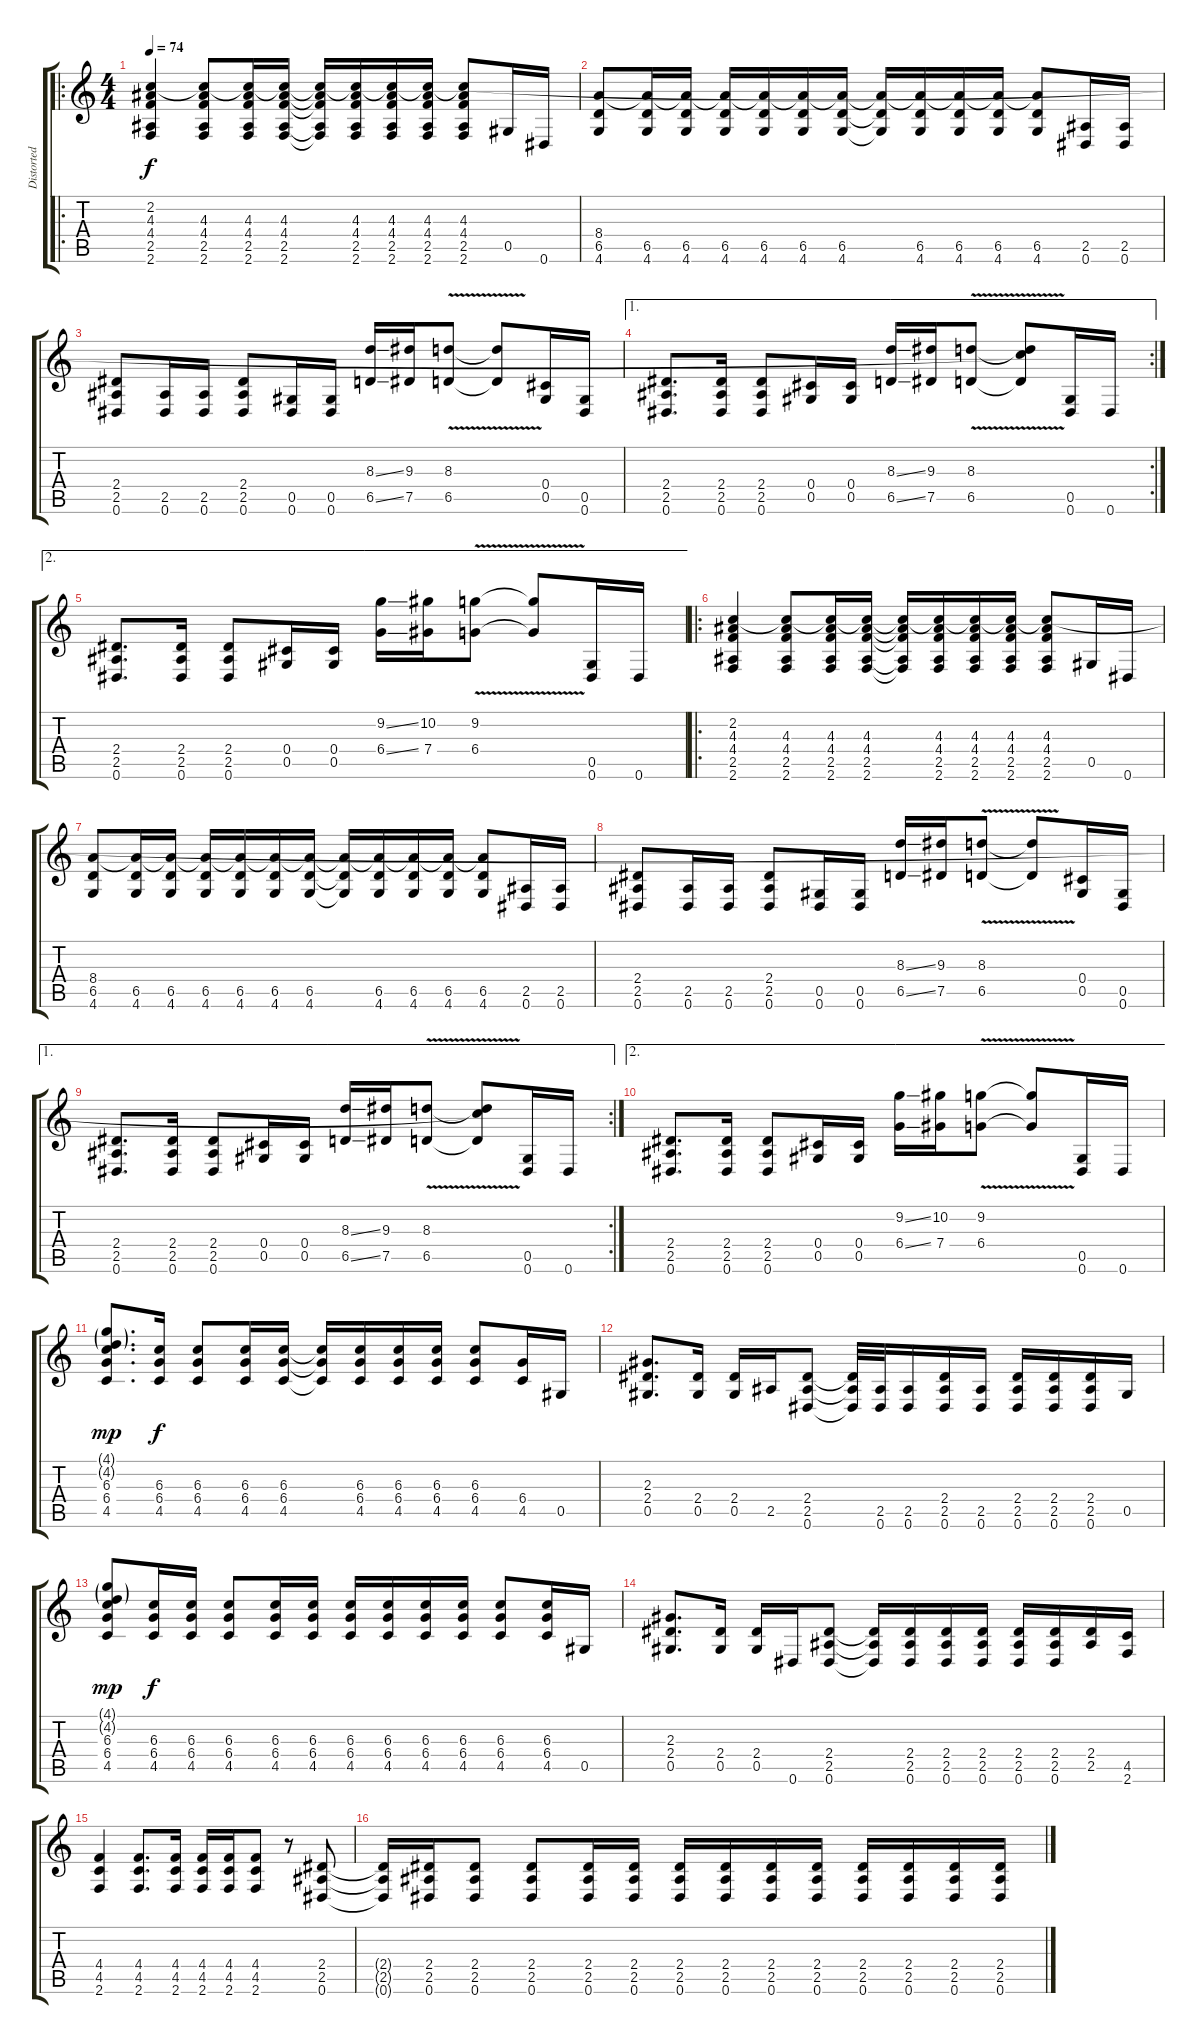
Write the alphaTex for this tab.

\track ("Distorted 1" "Distorted ") {instrument distortionguitar}
\staff {score tabs}
\tuning (Eb4 Bb3 Gb3 Db3 Ab2 Eb2) {hide}
\ro
\ts (4 4)
\tempo 74
\clef g2
\ks c
(2.2 4.3 4.4 2.5 2.6).4{dy f} (2.2{t} 4.3 4.4 2.5 2.6).8 (2.2{t} 4.3 4.4 2.5 2.6).16 (2.2{t} 4.3 4.4 2.5 2.6).16 (2.2{t} 4.3{t} 4.4{t} 2.5{t} 2.6{t}).16 (2.2{t} 4.3 4.4 2.5 2.6).16 (2.2{t} 4.3 4.4 2.5 2.6).16 (2.2{t} 4.3 4.4 2.5 2.6).16 (2.2{t} 4.3 4.4 2.5 2.6).8 0.5.16 0.6.16 |
(8.4 6.5 4.6).8 (8.4{t} 6.5 4.6).16 (8.4{t} 6.5 4.6).16 (8.4{t} 6.5 4.6).16 (8.4{t} 6.5 4.6).16 (8.4{t} 6.5 4.6).16 (8.4{t} 6.5 4.6).16 (8.4{t} 6.5{t} 4.6{t}).16 (8.4{t} 6.5 4.6).16 (8.4{t} 6.5 4.6).16 (8.4{t} 6.5 4.6).16 (8.4{t} 6.5 4.6).8 (2.5 0.6).16 (2.5 0.6).16 |
(2.4 2.5 0.6).8 (2.5 0.6).16 (2.5 0.6).16 (2.4 2.5 0.6).8 (0.5 0.6).16 (0.5 0.6).16 (8.3{ss} 6.5{ss}).16 (9.3 7.5).16 (8.3{v} 6.5{v}).8 (8.3{t} 6.5{t}).8 (0.4 0.5).16 (0.5 0.6).16 |
\ae 1
\rc 2
(2.4 2.5 0.6).8{d} (2.4 2.5 0.6).16 (2.4 2.5 0.6).8 (0.4 0.5).16 (0.4 0.5).16 (8.3{ss} 6.5{ss}).16 (9.3 7.5).16 (8.3{v} 6.5{v}).8 (2.2{t} 8.3{t} 6.5{t}).8 (0.5 0.6).16 0.6.16 |
\ae 2
(2.4 2.5 0.6).8{d} (2.4 2.5 0.6).16 (2.4 2.5 0.6).8 (0.4 0.5).16 (0.4 0.5).16 (9.2{ss} 6.4{ss}).16 (10.2 7.4).16 (9.2{v} 6.4{v}).8 (9.2{t} 6.4{t}).8 (0.5 0.6).16 0.6.16 |
\ro
(2.2 4.3 4.4 2.5 2.6).4 (2.2{t} 4.3 4.4 2.5 2.6).8 (2.2{t} 4.3 4.4 2.5 2.6).16 (2.2{t} 4.3 4.4 2.5 2.6).16 (2.2{t} 4.3{t} 4.4{t} 2.5{t} 2.6{t}).16 (2.2{t} 4.3 4.4 2.5 2.6).16 (2.2{t} 4.3 4.4 2.5 2.6).16 (2.2{t} 4.3 4.4 2.5 2.6).16 (2.2{t} 4.3 4.4 2.5 2.6).8 0.5.16 0.6.16 |
(8.4 6.5 4.6).8 (8.4{t} 6.5 4.6).16 (8.4{t} 6.5 4.6).16 (8.4{t} 6.5 4.6).16 (8.4{t} 6.5 4.6).16 (8.4{t} 6.5 4.6).16 (8.4{t} 6.5 4.6).16 (8.4{t} 6.5{t} 4.6{t}).16 (8.4{t} 6.5 4.6).16 (8.4{t} 6.5 4.6).16 (8.4{t} 6.5 4.6).16 (8.4{t} 6.5 4.6).8 (2.5 0.6).16 (2.5 0.6).16 |
(2.4 2.5 0.6).8 (2.5 0.6).16 (2.5 0.6).16 (2.4 2.5 0.6).8 (0.5 0.6).16 (0.5 0.6).16 (8.3{ss} 6.5{ss}).16 (9.3 7.5).16 (8.3{v} 6.5{v}).8 (8.3{t} 6.5{t}).8 (0.4 0.5).16 (0.5 0.6).16 |
\ae 1
\rc 2
(2.4 2.5 0.6).8{d} (2.4 2.5 0.6).16 (2.4 2.5 0.6).8 (0.4 0.5).16 (0.4 0.5).16 (8.3{ss} 6.5{ss}).16 (9.3 7.5).16 (8.3{v} 6.5{v}).8 (2.2{t} 8.3{t} 6.5{t}).8 (0.5 0.6).16 0.6.16 |
\ae 2
(2.4 2.5 0.6).8{d} (2.4 2.5 0.6).16 (2.4 2.5 0.6).8 (0.4 0.5).16 (0.4 0.5).16 (9.2{ss} 6.4{ss}).16 (10.2 7.4).16 (9.2{v} 6.4{v}).8 (9.2{t} 6.4{t}).8 (0.5 0.6).16 0.6.16 |
(4.1{g} 4.2{g} 6.3 6.4 4.5).8{d dy mp} (6.3 6.4 4.5).16{dy f} (6.3 6.4 4.5).8 (6.3 6.4 4.5).16 (6.3 6.4 4.5).16 (6.3{t} 6.4{t} 4.5{t}).16 (6.3 6.4 4.5).16 (6.3 6.4 4.5).16 (6.3 6.4 4.5).16 (6.3 6.4 4.5).8 (6.4 4.5).16 0.5.16 |
(2.3 2.4 0.5).8{d} (2.4 0.5).16 (2.4 0.5).16 2.5.16 (2.4 2.5 0.6).8 (2.4{t} 2.5{t} 0.6{t}).32 (2.5 0.6).32 (2.5 0.6).16 (2.4 2.5 0.6).16 (2.5 0.6).16 (2.4 2.5 0.6).16 (2.4 2.5 0.6).16 (2.4 2.5 0.6).16 0.5.16 |
(4.1{g} 4.2{g} 6.3 6.4 4.5).8{dy mp} (6.3 6.4 4.5).16{dy f} (6.3 6.4 4.5).16 (6.3 6.4 4.5).8 (6.3 6.4 4.5).16 (6.3 6.4 4.5).16 (6.3 6.4 4.5).16 (6.3 6.4 4.5).16 (6.3 6.4 4.5).16 (6.3 6.4 4.5).16 (6.3 6.4 4.5).8 (6.3 6.4 4.5).16 0.5.16 |
(2.3 2.4 0.5).8{d} (2.4 0.5).16 (2.4 0.5).16 0.6.16 (2.4 2.5 0.6).8 (2.4{t} 2.5{t} 0.6{t}).16 (2.4 2.5 0.6).16 (2.4 2.5 0.6).16 (2.4 2.5 0.6).16 (2.4 2.5 0.6).16 (2.4 2.5 0.6).16 (2.4 2.5).16 (4.5 2.6).16 |
(4.4 4.5 2.6).4 (4.4 4.5 2.6).8{d} (4.4 4.5 2.6).16 (4.4 4.5 2.6).16 (4.4 4.5 2.6).16 (4.4 4.5 2.6).8 r.8 (2.4 2.5 0.6).8 |
(2.4{t} 2.5{t} 0.6{t}).16 (2.4 2.5 0.6).16 (2.4 2.5 0.6).8 (2.4 2.5 0.6).8 (2.4 2.5 0.6).16 (2.4 2.5 0.6).16 (2.4 2.5 0.6).16 (2.4 2.5 0.6).16 (2.4 2.5 0.6).16 (2.4 2.5 0.6).16 (2.4 2.5 0.6).16 (2.4 2.5 0.6).16 (2.4 2.5 0.6).16 (2.4 2.5 0.6).16
